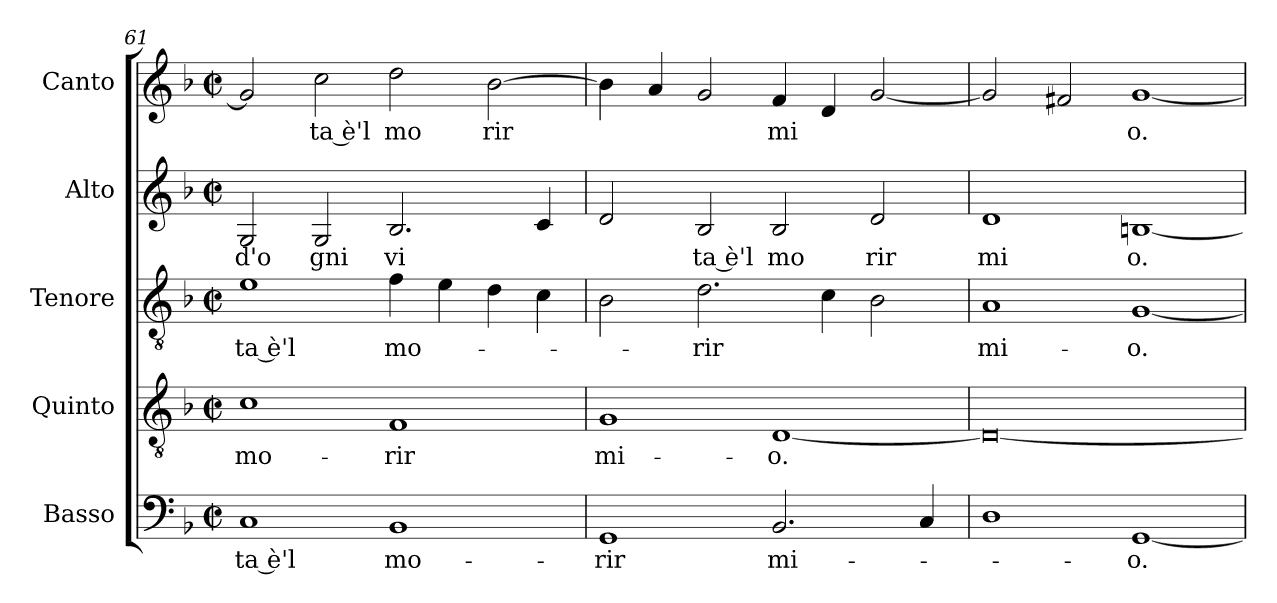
**kern	**text	**kern	**text	**kern	**text	**kern	**text	**kern	**text
*part5	*part5	*part4	*part4	*part3	*part3	*part2	*part2	*part1	*part1
*staff5	*staff5	*staff4	*staff4	*staff3	*staff3	*staff2	*staff2	*staff1	*staff1
*I"Basso	*	*I"Quinto	*	*I"Tenore	*	*I"Alto	*	*I"Canto	*
*clefF4	*	*clefGv2	*	*clefGv2	*	*clefG2	*	*clefG2	*
*k[b-]	*	*k[b-]	*	*k[b-]	*	*k[b-]	*	*k[b-]	*
*F:	*	*F:	*	*F:	*	*F:	*	*F:	*
*M2/2	*	*M2/2	*	*M2/2	*	*M2/2	*	*M2/2	*
*met(c|)	*	*met(c|)	*	*met(c|)	*	*met(c|)	*	*met(c|)	*
=61	=61	=61	=61	=61	=61	=61	=61	=61	=61
!	!LO:LY:b:rj	!	!LO:LY:b:cj	!	!LO:LY:b:rj	!	!LO:LY:b:cj	!	!
1C	-ta è'l	1c	mo-	1e	-ta è'l	2G/	d'o	2g/]	.
!	!	!	!	!	!	!	!LO:LY:b:cj	!	!LO:LY:b:rj
.	.	.	.	.	.	2G/	gni	2cc\	ta è'l
!	!LO:LY:b:cj	!	!LO:LY:b:cj	!	!LO:LY:b	!	!LO:LY:b:cj	!	!LO:LY:b:cj
1BB-	mo-	1F	-rir	4f\	mo-	2.B-/	vi	2dd\	mo
.	.	.	.	4e\	.	.	.	.	.
!	!	!	!	!	!	!	!	!	!LO:LY:b
.	.	.	.	4d\	.	.	.	[>2b-\	rir
.	.	.	.	4c\	.	4c/	.	.	.
=62	=62	=62	=62	=62	=62	=62	=62	=62	=62
!	!LO:LY:b:cj	!	!LO:LY:b:cj	!	!	!	!	!	!
1GG	-rir	1G	mi-	2B-\	.	2d/	.	4b-\]	.
.	.	.	.	.	.	.	.	4a/	.
!	!	!	!	!	!LO:LY:b	!	!LO:LY:b:rj	!	!
.	.	.	.	2.d\	-rir	2B-/	ta è'l	2g/	.
!	!LO:LY:b	!	!LO:LY:b:cj	!	!	!	!LO:LY:b:cj	!	!LO:LY:b
2.BB-/	mi-	[<1D	-o.	.	.	2B-/	mo	4f/	mi
.	.	.	.	4c\	.	.	.	4d/	.
!	!	!	!	!	!	!	!LO:LY:b:cj	!	!
.	.	.	.	2B-\	.	2d/	rir	[<2g/	.
4C/	.	.	.	.	.	.	.	.	.
=63	=63	=63	=63	=63	=63	=63	=63	=63	=63
!	!	!	!	!	!LO:LY:b:cj	!	!LO:LY:b:cj	!	!
1D	.	0D_<	.	1A	mi-	1d	mi	2g/]	.
.	.	.	.	.	.	.	.	2f#X/	.
!	!LO:LY:b:cj	!	!	!	!LO:LY:b:cj	!	!LO:LY:b:cj	!	!LO:LY:b:cj
[<1GG	-o.	.	.	[<1G	-o.	[<1Bn	o.	[<1g	o.
=	=	=	=	=	=	=	=	=	=
*-	*-	*-	*-	*-	*-	*-	*-	*-	*-
